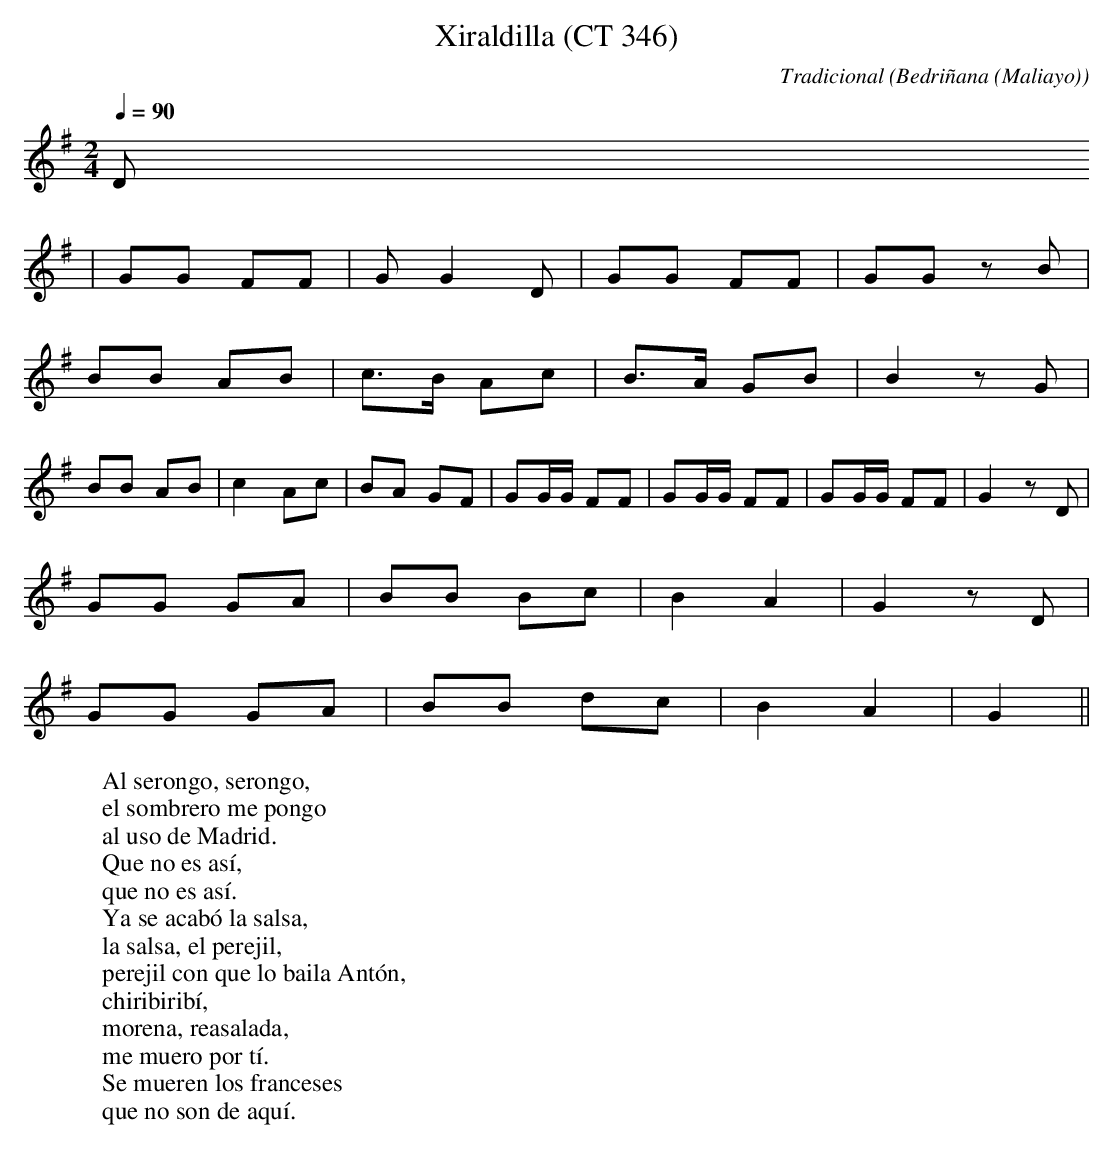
X:1
T:Xiraldilla (CT 346)
C:Tradicional
O:Bedriñana (Maliayo)
M:2/4
L:1/8
Q:1/4=90
W:Al serongo, serongo,
W:el sombrero me pongo
W:al uso de Madrid.
W:Que no es así,
W:que no es así.
W:Ya se acabó la salsa,
W:la salsa, el perejil,
W:perejil con que lo baila Antón,
W:chiribiribí,
W:morena, reasalada,
W:me muero por tí.
W:Se mueren los franceses
W:que no son de aquí.
K:G
D
|GG FF|G G2 D|GG FF|GG zB|
BB AB|c>B Ac|B>A GB|B2 zG|
BB AB|c2 Ac|BA GF|GG/G/ FF|GG/G/ FF|GG/G/ FF|G2 zD|
GG GA|BB Bc|B2 A2|G2 zD|
GG GA|BB dc|B2 A2|G2||
